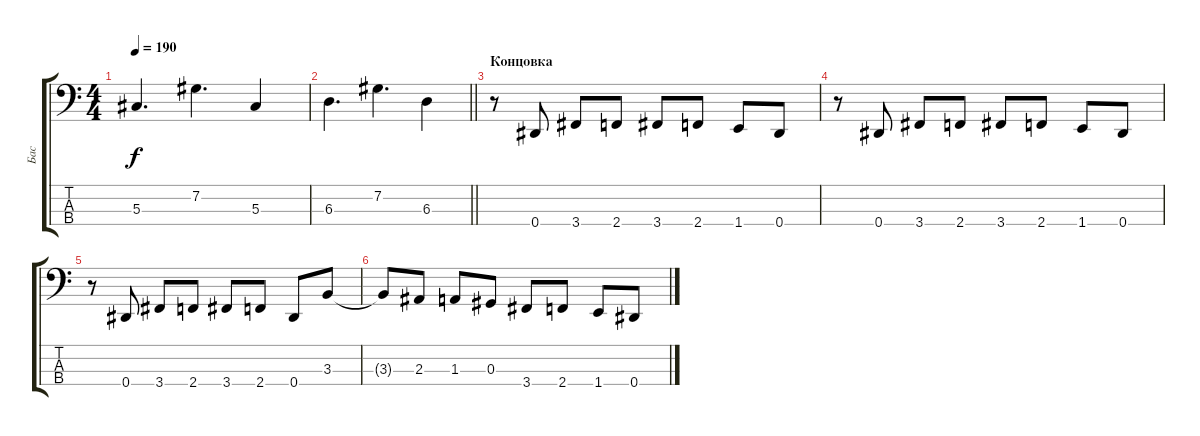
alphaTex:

\track ("Бас" "Бас") {instrument electricbassfinger}
\staff {score tabs}
\tuning (Gb2 Db2 Ab1 Eb1) {hide}
\ts (4 4)
\tempo 190
\clef f4
\ks c
5.3.4{d dy f} 7.2.4{d} 5.3.4 |
\barLineRight lightlight
6.3.4{d} 7.2.4{d} 6.3.4 |
\section ("" "Концовка")
r.8 0.4.8 3.4.8 2.4.8 3.4.8 2.4.8 1.4.8 0.4.8 |
r.8 0.4.8 3.4.8 2.4.8 3.4.8 2.4.8 1.4.8 0.4.8 |
r.8 0.4.8 3.4.8 2.4.8 3.4.8 2.4.8 0.4.8 3.3.8 |
3.3{t}.8 2.3.8 1.3.8 0.3.8 3.4.8 2.4.8 1.4.8 0.4.8
